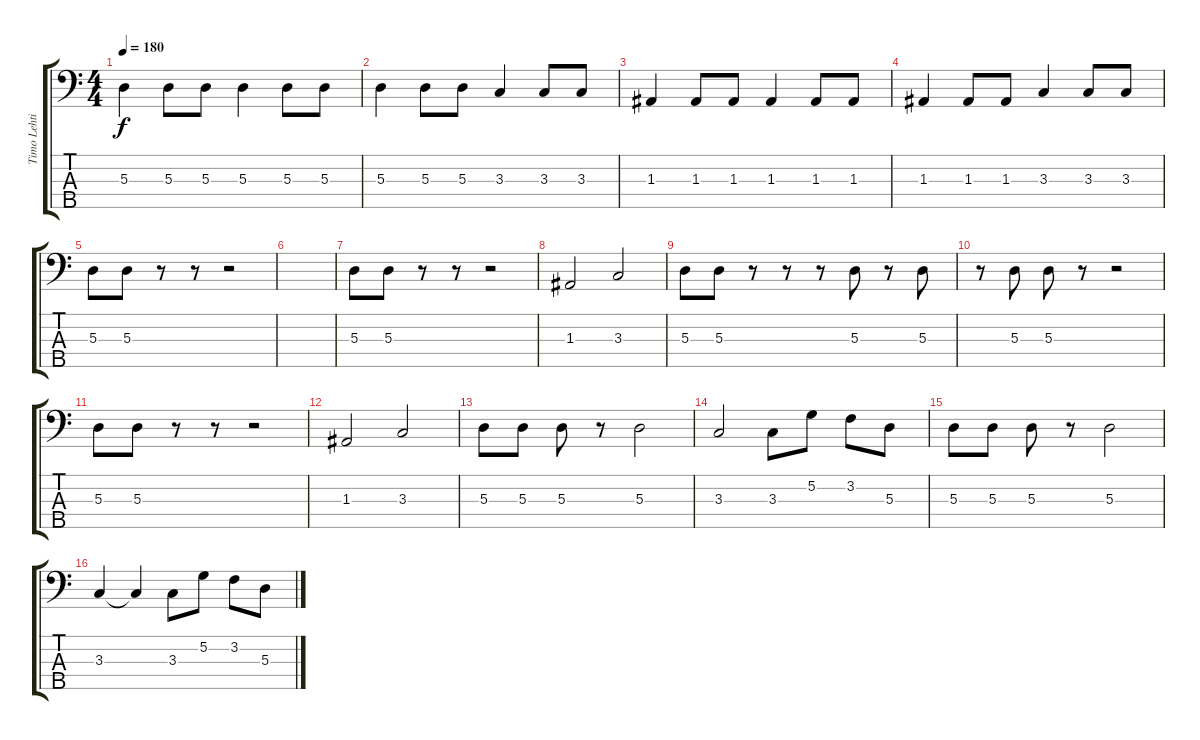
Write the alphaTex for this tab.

\track ("Timo Lehtinen - Bass" "Timo Lehti") {instrument electricbassfinger}
\staff {score tabs}
\tuning (G2 D2 A1 E1 B0) {hide}
\ts (4 4)
\tempo 180
\clef f4
\ks c
5.3.4{dy f} 5.3.8 5.3.8 5.3.4 5.3.8 5.3.8 |
5.3.4 5.3.8 5.3.8 3.3.4 3.3.8 3.3.8 |
1.3.4 1.3.8 1.3.8 1.3.4 1.3.8 1.3.8 |
1.3.4 1.3.8 1.3.8 3.3.4 3.3.8 3.3.8 |
\section ("" "")
5.3.8 5.3.8 r.8 r.8 r.2 |
|
5.3.8 5.3.8 r.8 r.8 r.2 |
1.3.2 3.3.2 |
5.3.8 5.3.8 r.8 r.8 r.8 5.3.8 r.8 5.3.8 |
r.8 5.3.8 5.3.8 r.8 r.2 |
5.3.8 5.3.8 r.8 r.8 r.2 |
1.3.2 3.3.2 |
5.3.8 5.3.8 5.3.8 r.8 5.3.2 |
3.3.2 3.3.8 5.2.8 3.2.8 5.3.8 |
5.3.8 5.3.8 5.3.8 r.8 5.3.2 |
3.3.4 3.3{t}.4 3.3.8 5.2.8 3.2.8 5.3.8
